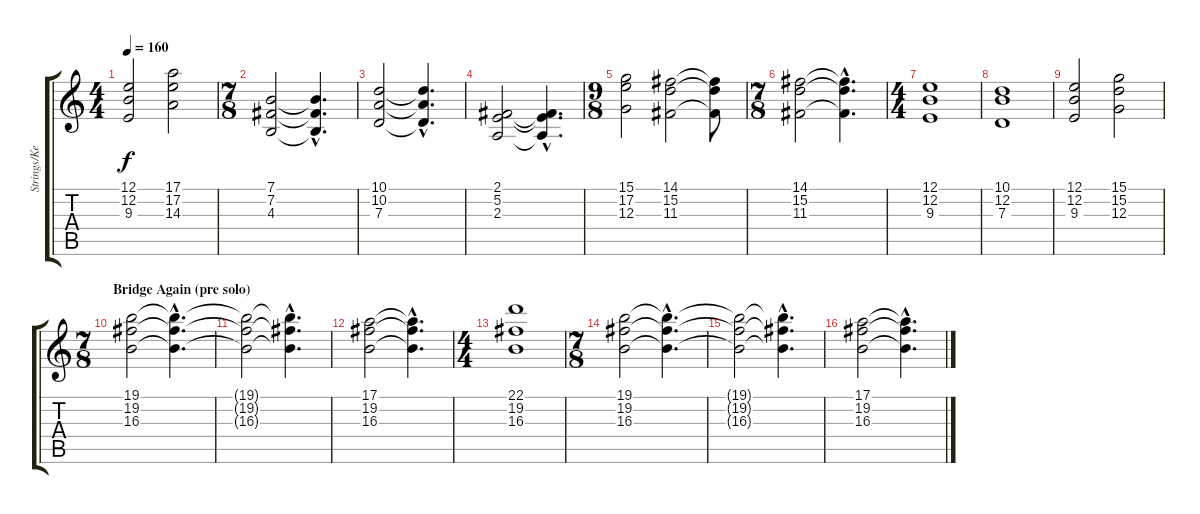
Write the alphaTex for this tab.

\track ("Strings/Keyboards" "Strings/Ke") {instrument stringensemble1}
\staff {score tabs}
\tuning (E4 B3 G3 D3 A2 E2) {hide}
\ts (4 4)
\tempo 160
\clef g2
\ks c
(12.1 12.2 9.3).2{dy f} (17.1 17.2 14.3).2 |
\ts (7 8)
(7.1 7.2 4.3).2 (7.1{hac t} 7.2{hac t} 4.3{hac t}).4{d} |
(10.1 10.2 7.3).2 (10.1{hac t} 10.2{hac t} 7.3{hac t}).4{d} |
(2.1 5.2 2.3).2 (2.1{hac t} 5.2{hac t} 2.3{hac t}).4{d} |
\ts (9 8)
(15.1 17.2 12.3).2 (14.1 15.2 11.3).2 (14.1{t} 15.2{t} 11.3{t}).8 |
\ts (7 8)
(14.1 15.2 11.3).2 (14.1{hac t} 15.2{hac t} 11.3{hac t}).4{d} |
\ts (4 4)
(12.1 12.2 9.3).1 |
(10.1 12.2 7.3).1 |
(12.1 12.2 9.3).2 (15.1 15.2 12.3).2 |
\ts (7 8)
\section ("" "Bridge Again (pre solo)")
(19.1 19.2 16.3).2 (19.1{hac t} 19.2{hac t} 16.3{hac t}).4{d} |
(19.1{t} 19.2{t} 16.3{t}).2 (19.1{hac t} 19.2{hac t} 16.3{hac t}).4{d} |
(17.1 19.2 16.3).2 (17.1{hac t} 19.2{hac t} 16.3{hac t}).4{d} |
\ts (4 4)
(22.1 19.2 16.3).1 |
\ts (7 8)
(19.1 19.2 16.3).2 (19.1{hac t} 19.2{hac t} 16.3{hac t}).4{d} |
(19.1{t} 19.2{t} 16.3{t}).2 (19.1{hac t} 19.2{hac t} 16.3{hac t}).4{d} |
(17.1 19.2 16.3).2 (17.1{hac t} 19.2{hac t} 16.3{hac t}).4{d}
